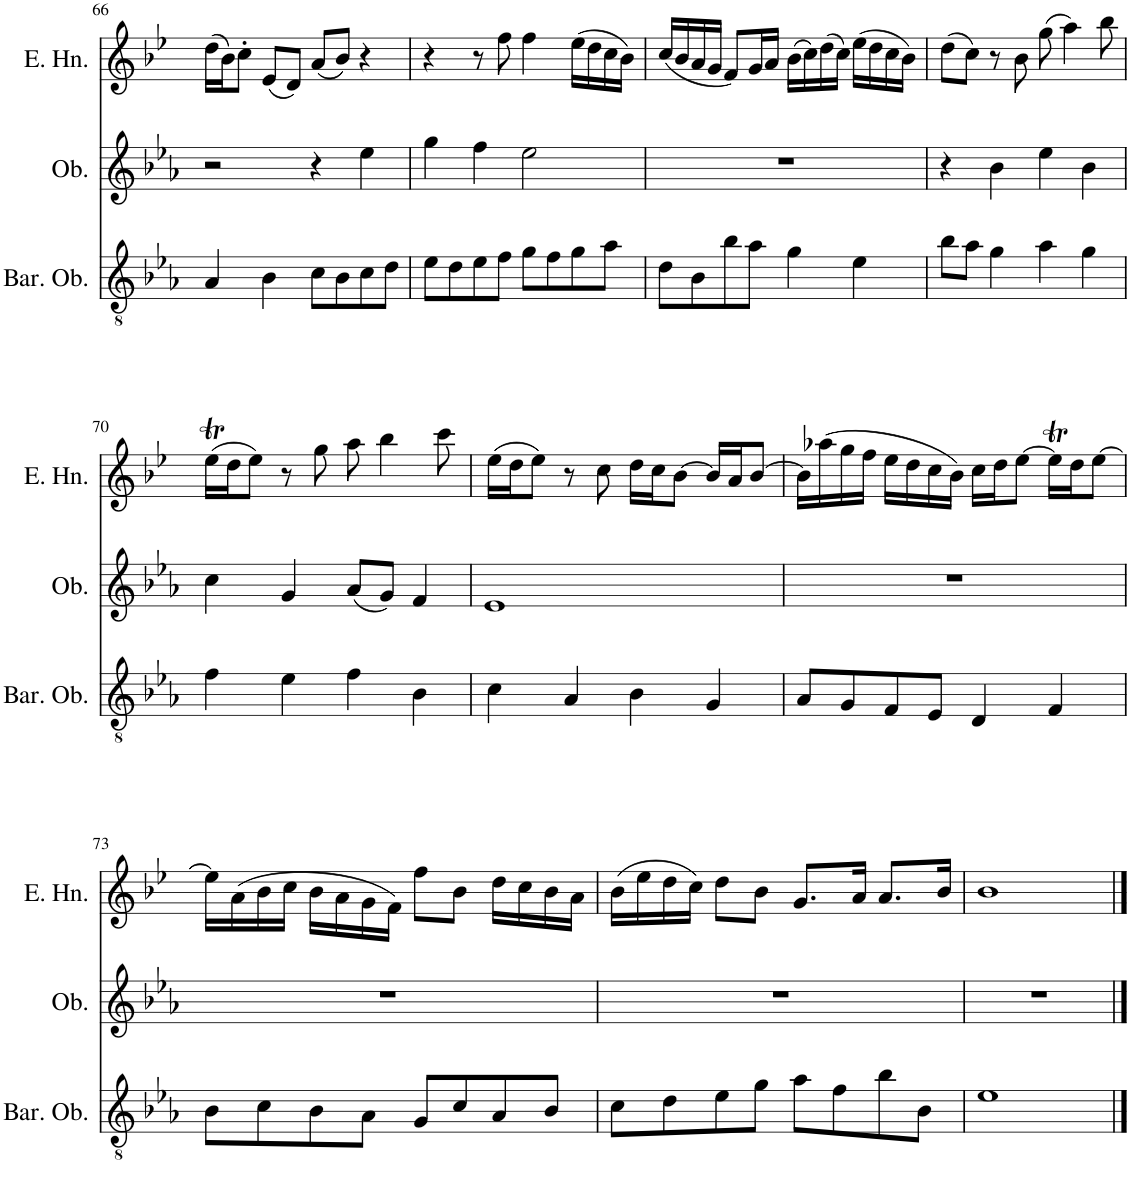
**kern	**kern	**kern
*part3	*part2	*part1
*staff3	*staff2	*staff1
*I"Baritone Oboe	*I"Oboe	*I"English Horn
*I'Bar. Ob.	*I'Ob.	*I'E. Hn.
!!LO:PB:g=z
*clefGv2	*clefG2	*clefG2
*	*	*Trd4c7
*k[b-e-a-]	*k[b-e-a-]	*k[b-e-]
*M4/4	*M4/4	*M4/4
*met(c)	*met(c)	*met(c)
=66	=66	=66
4A-/	2r	(16dd\LL
.	.	16b-\J)
.	.	8cc'\J
4B-\	.	(8e-/L
.	.	8d/J)
8c\L	4r	(8a/L
8B-\	.	8b-/J)
8c\	4ee-\	4r
8d\J	.	.
=67	=67	=67
8e-\L	4gg\	4r
8d\	.	.
8e-\	4ff\	8r
8f\J	.	8ff\
8g\L	2ee-\	4ff\
8f\	.	.
8g\	.	(16ee-\LL
.	.	16dd\
8a-\J	.	16cc\
.	.	16b-\JJ)
=68	=68	=68
8d\L	1r	(16cc/LL
.	.	16b-/
8B-\	.	16a/
.	.	16g/JJ
8b-\	.	8f/L)
8a-\J	.	16g/L
.	.	16a/JJ
4g\	.	(16b-\LL
.	.	16cc\)
.	.	(16dd\
.	.	16cc\JJ)
4e-\	.	(16ee-\LL
.	.	16dd\
.	.	16cc\
.	.	16b-\JJ)
=69	=69	=69
8b-\L	4r	(8dd\L
8a-\J	.	8cc\J)
4g\	4b-\	8r
.	.	8b-\
4a-\	4ee-\	(8gg\
.	.	4aa\)
4g\	4b-\	.
.	.	8bb-\
!!LO:LB:g=z
=70	=70	=70
4f\	4cc\	(16ee-T\LL
.	.	16dd\J
.	.	8ee-\J)
4e-\	4g/	8r
.	.	8gg\
4f\	(8a-/L	8aa\
.	8g/J)	4bb-\
4B-\	4f/	.
.	.	8ccc\
=71	=71	=71
4c\	1e-	(16ee-\LL
.	.	16dd\J
.	.	8ee-\J)
4A-/	.	8r
.	.	8cc\
4B-\	.	16dd\LL
.	.	16cc\J
.	.	[8b-\J
4G/	.	16b-/LL]
.	.	16a/J
.	.	[8b-/J
=72	=72	=72
8A-/L	1r	16b-\LL]
.	.	(16aa-X\
8G/	.	16gg\
.	.	16ff\JJ
8F/	.	16ee-\LL
.	.	16dd\
8E-/J	.	16cc\
.	.	16b-\JJ)
4D/	.	16cc\LL
.	.	16dd\J
.	.	[8ee-\J
4F/	.	16ee-T\LL]
.	.	16dd\J
.	.	[8ee-\J
!!LO:LB:g=z
=73	=73	=73
8B-\L	1r	16ee-\LL]
.	.	(16a\
8c\	.	16b-\
.	.	16cc\JJ
8B-\	.	16b-\LL
.	.	16a\
8A-\J	.	16g\
.	.	16f\JJ)
8G/L	.	8ff\L
8c/	.	8b-\J
8A-/	.	16dd\LL
.	.	16cc\
8B-/J	.	16b-\
.	.	16a\JJ
=74	=74	=74
8c\L	1r	(16b-\LL
.	.	16ee-\
8d\	.	16dd\
.	.	16cc\JJ)
8e-\	.	8dd\L
8g\J	.	8b-\J
8a-\L	.	8.g/L
8f\	.	.
.	.	16a/Jk
8b-\	.	8.a/L
8B-\J	.	.
.	.	16b-/Jk
=75	=75	=75
1e-	1r	1b-
==	==	==
*-	*-	*-
